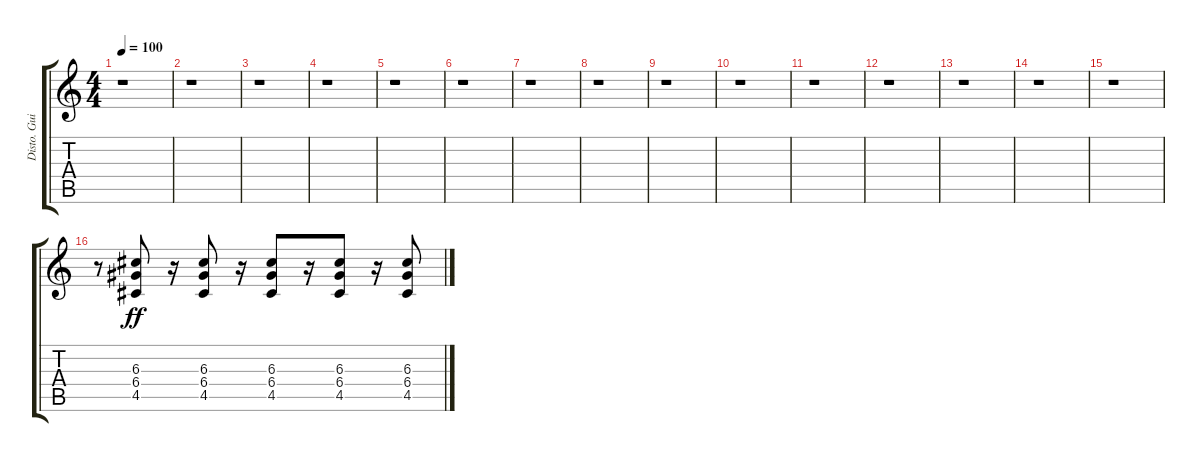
\track ("Disto. Guitar" "Disto. Gui") {instrument distortionguitar}
\staff {score tabs}
\tuning (E4 B3 G3 D3 A2 E2) {hide}
\ts (4 4)
\tempo 100
\clef g2
\ks c
r.1{dy ff} |
r.1 |
r.1 |
r.1 |
r.1 |
r.1 |
r.1 |
r.1 |
r.1 |
r.1 |
r.1 |
r.1 |
r.1 |
r.1 |
r.1 |
r.8 (6.3 6.4 4.5).8 r.16 (6.3 6.4 4.5).8 r.16 (6.3 6.4 4.5).8 r.16 (6.3 6.4 4.5).8 r.16 (6.3 6.4 4.5).8
